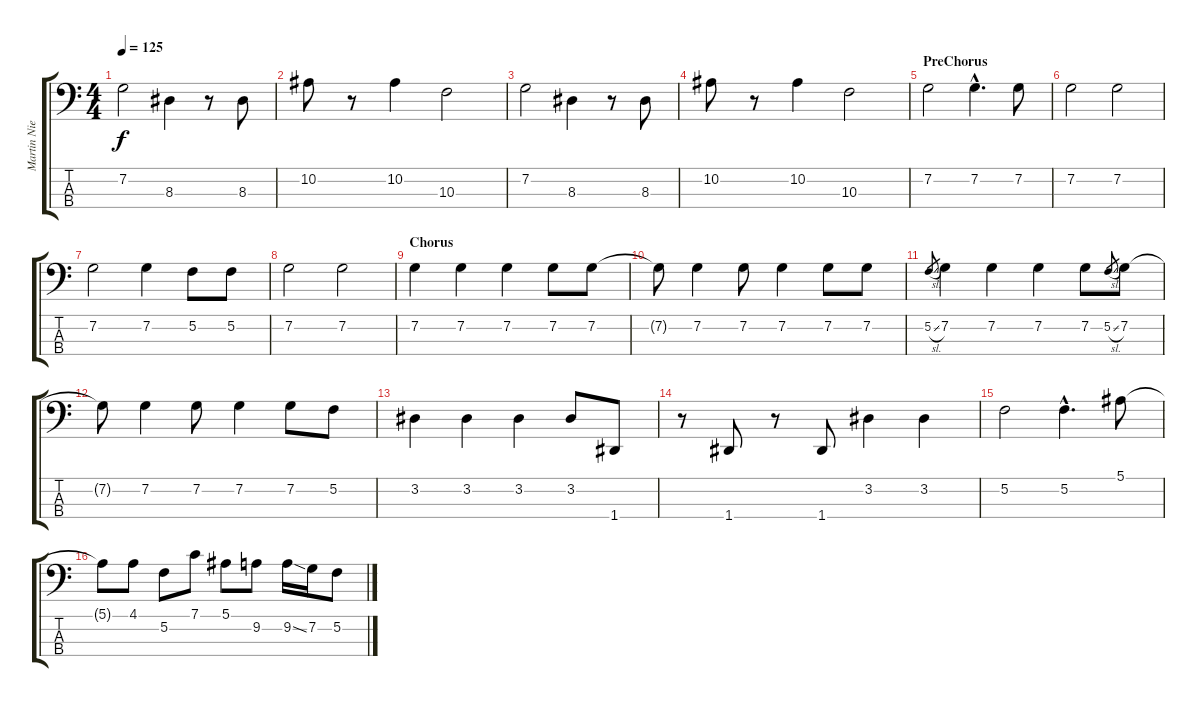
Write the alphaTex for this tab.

\track ("Martin Nielsen - Bass" "Martin Nie") {instrument electricbassfinger}
\staff {score tabs}
\tuning (F2 C2 G1 D1) {hide}
\ts (4 4)
\tempo 125
\clef f4
\ks c
7.2.2{dy f} 8.3.4 r.8 8.3.8 |
10.2.8 r.8 10.2.4 10.3.2 |
7.2.2 8.3.4 r.8 8.3.8 |
10.2.8 r.8 10.2.4 10.3.2 |
\section ("" "PreChorus")
7.2.2 7.2{hac}.4{d} 7.2.8 |
7.2.2 7.2.2 |
7.2.2 7.2.4 5.2.8 5.2.8 |
7.2.2 7.2.2 |
\section ("" "Chorus")
7.2.4 7.2.4 7.2.4 7.2.8 7.2.8 |
7.2{t}.8 7.2.4 7.2.8 7.2.4 7.2.8 7.2.8 |
5.2{sl}.8{gr} 7.2.4 7.2.4 7.2.4 7.2.8 5.2{sl}.8{gr} 7.2.8 |
7.2{t}.8 7.2.4 7.2.8 7.2.4 7.2.8 5.2.8 |
3.2.4 3.2.4 3.2.4 3.2.8 1.4.8 |
r.8 1.4.8 r.8 1.4.8 3.2.4 3.2.4 |
5.2.2 5.2{hac}.4{d} 5.1.8 |
5.1{t}.8 4.1.8 5.2.8 7.1.8 5.1.8 9.2.8 9.2{ss}.16 7.2.16 5.2.8
